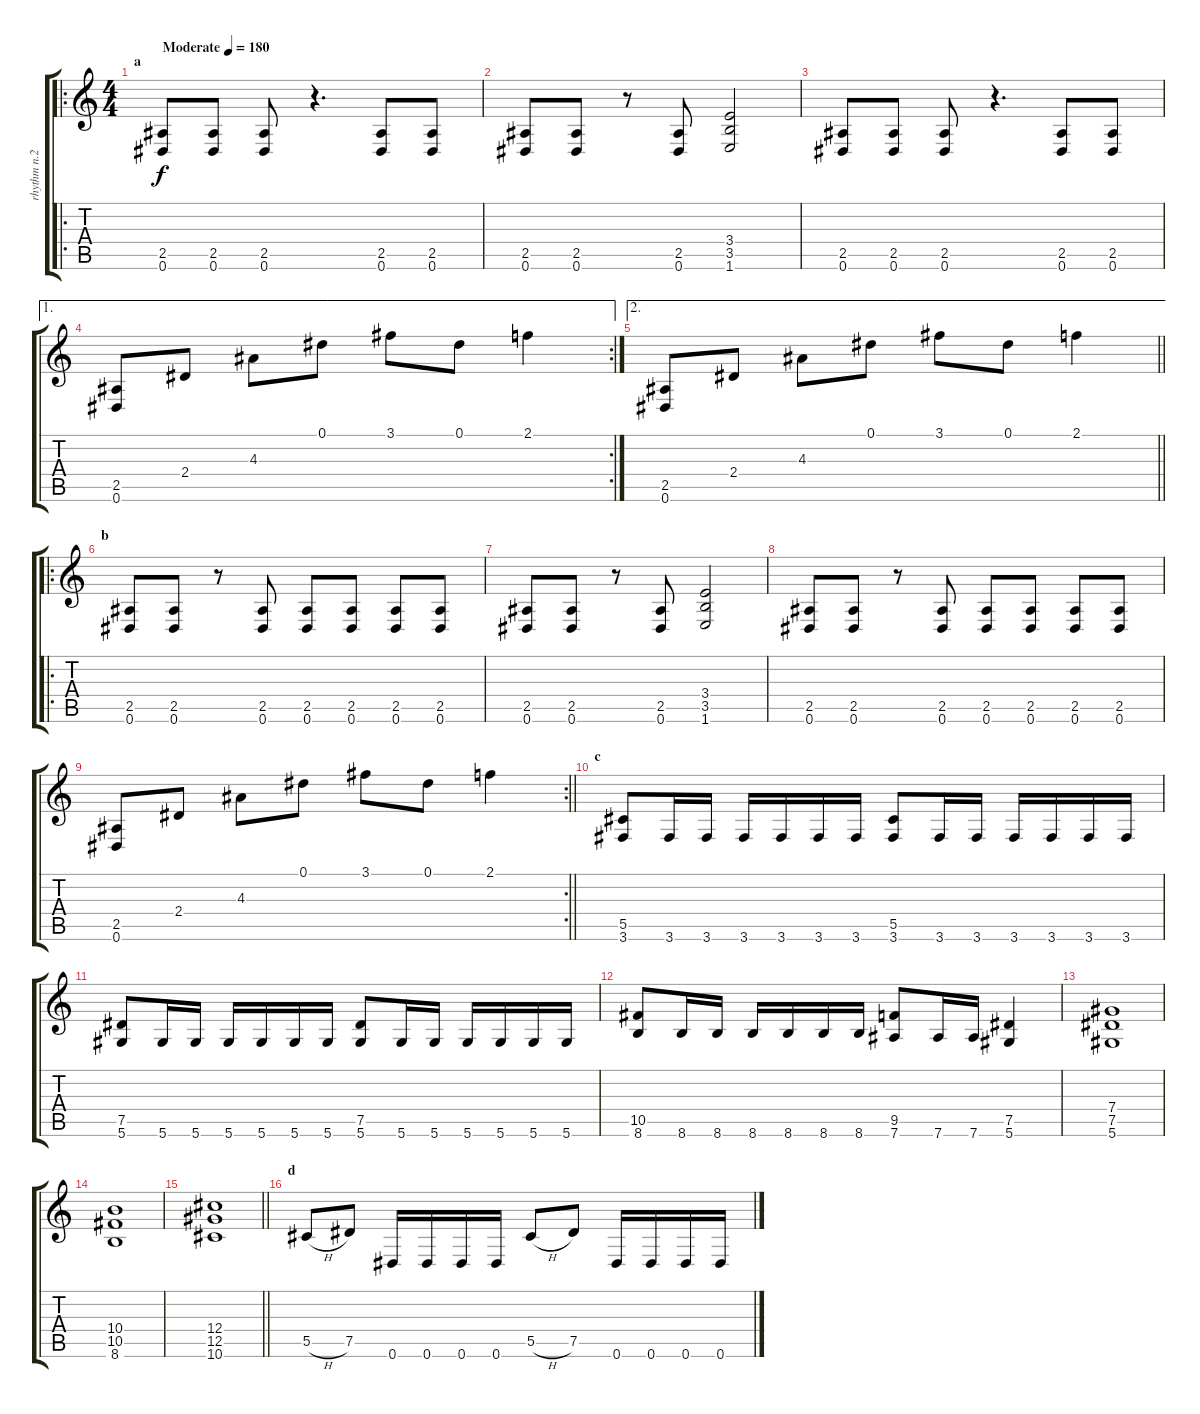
\track ("rhythm n.2" "rhythm n.2") {instrument distortionguitar}
\staff {score tabs}
\tuning (Eb4 Bb3 Gb3 Db3 Ab2 Eb2) {hide}
\ro
\ts (4 4)
\section ("" "a")
\tempo (180 "Moderate")
\clef g2
\ks c
(2.5 0.6).8{dy f instrument distortionguitar} (2.5 0.6).8 (2.5 0.6).8 r.4{d} (2.5 0.6).8 (2.5 0.6).8 |
(2.5 0.6).8 (2.5 0.6).8 r.8 (2.5 0.6).8 (3.4 3.5 1.6).2 |
(2.5 0.6).8 (2.5 0.6).8 (2.5 0.6).8 r.4{d} (2.5 0.6).8 (2.5 0.6).8 |
\ae 1
\rc 2
(2.5 0.6).8 2.4.8 4.3.8 0.1.8 3.1.8 0.1.8 2.1.4 |
\ae 2
\barLineRight lightlight
(2.5 0.6).8 2.4.8 4.3.8 0.1.8 3.1.8 0.1.8 2.1.4 |
\ro
\section ("" "b")
(2.5 0.6).8 (2.5 0.6).8 r.8 (2.5 0.6).8 (2.5 0.6).8 (2.5 0.6).8 (2.5 0.6).8 (2.5 0.6).8 |
(2.5 0.6).8 (2.5 0.6).8 r.8 (2.5 0.6).8 (3.4 3.5 1.6).2 |
(2.5 0.6).8 (2.5 0.6).8 r.8 (2.5 0.6).8 (2.5 0.6).8 (2.5 0.6).8 (2.5 0.6).8 (2.5 0.6).8 |
\rc 2
\barLineRight lightlight
(2.5 0.6).8 2.4.8 4.3.8 0.1.8 3.1.8 0.1.8 2.1.4 |
\section ("" "c")
(5.5 3.6).8 3.6.16 3.6.16 3.6.16 3.6.16 3.6.16 3.6.16 (5.5 3.6).8 3.6.16 3.6.16 3.6.16 3.6.16 3.6.16 3.6.16 |
(7.5 5.6).8 5.6.16 5.6.16 5.6.16 5.6.16 5.6.16 5.6.16 (7.5 5.6).8 5.6.16 5.6.16 5.6.16 5.6.16 5.6.16 5.6.16 |
(10.5 8.6).8 8.6.16 8.6.16 8.6.16 8.6.16 8.6.16 8.6.16 (9.5 7.6).8 7.6.16 7.6.16 (7.5 5.6).4 |
(7.4 7.5 5.6).1 |
(10.4 10.5 8.6).1 |
\barLineRight lightlight
(12.4 12.5 10.6).1 |
\section ("" "d")
5.5{h}.8 7.5.8 0.6.16 0.6.16 0.6.16 0.6.16 5.5{h}.8 7.5.8 0.6.16 0.6.16 0.6.16 0.6.16
